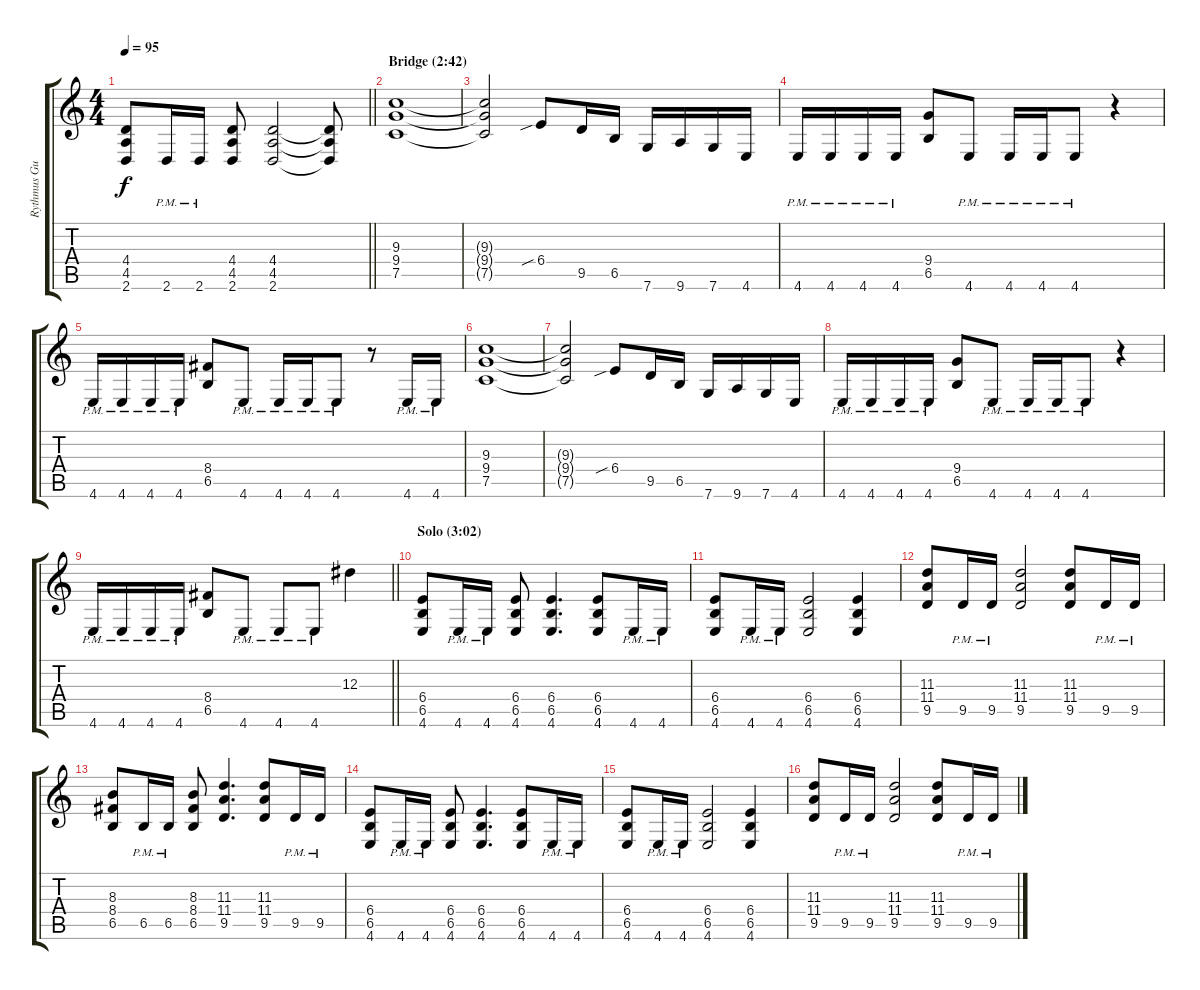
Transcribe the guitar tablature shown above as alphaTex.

\track ("Rythmus Guitar 1" "Rythmus Gu") {instrument distortionguitar}
\staff {score tabs}
\tuning (C4 G3 Eb3 Bb2 F2 C2) {hide}
\ts (4 4)
\tempo 95
\clef g2
\barLineRight lightlight
\ks c
(4.4 4.5 2.6).8{dy f} 2.6{pm}.16 2.6{pm}.16 (4.4 4.5 2.6).8 (4.4 4.5 2.6).2 (4.4{t} 4.5{t} 2.6{t}).8 |
\section ("" "Bridge (2:42)")
(9.3 9.4 7.5).1 |
(9.3{t} 9.4{t} 7.5{t}).2 6.4{sib}.8 9.5.16 6.5.16 7.6.16 9.6.16 7.6.16 4.6.16 |
4.6{pm}.16 4.6{pm}.16 4.6{pm}.16 4.6{pm}.16 (9.4 6.5).8 4.6{pm}.8 4.6{pm}.16 4.6{pm}.16 4.6{pm}.8 r.4 |
4.6{pm}.16 4.6{pm}.16 4.6{pm}.16 4.6{pm}.16 (8.4 6.5).8 4.6{pm}.8 4.6{pm}.16 4.6{pm}.16 4.6{pm}.8 r.8 4.6{pm}.16 4.6{pm}.16 |
(9.3 9.4 7.5).1 |
(9.3{t} 9.4{t} 7.5{t}).2 6.4{sib}.8 9.5.16 6.5.16 7.6.16 9.6.16 7.6.16 4.6.16{txt ""} |
4.6{pm}.16 4.6{pm}.16 4.6{pm}.16 4.6{pm}.16 (9.4 6.5).8 4.6{pm}.8 4.6{pm}.16 4.6{pm}.16 4.6{pm}.8 r.4 |
\barLineRight lightlight
4.6{pm}.16 4.6{pm}.16 4.6{pm}.16 4.6{pm}.16 (8.4 6.5).8 4.6{pm}.8 4.6{pm}.8 4.6{pm}.8 12.3.4 |
\section ("" "Solo (3:02)")
(6.4 6.5 4.6).8 4.6{pm}.16 4.6{pm}.16 (6.4 6.5 4.6).8 (6.4 6.5 4.6).4{d} (6.4 6.5 4.6).8 4.6{pm}.16 4.6{pm}.16 |
(6.4 6.5 4.6).8 4.6{pm}.16 4.6{pm}.16 (6.4 6.5 4.6).2 (6.4 6.5 4.6).4 |
(11.3 11.4 9.5).8 9.5{pm}.16 9.5{pm}.16 (11.3 11.4 9.5).2 (11.3 11.4 9.5).8 9.5{pm}.16 9.5{pm}.16 |
(8.3 8.4 6.5).8 6.5{pm}.16 6.5{pm}.16 (8.3 8.4 6.5).8 (11.3 11.4 9.5).4{d} (11.3 11.4 9.5).8 9.5{pm}.16 9.5{pm}.16 |
(6.4 6.5 4.6).8 4.6{pm}.16 4.6{pm}.16 (6.4 6.5 4.6).8 (6.4 6.5 4.6).4{d} (6.4 6.5 4.6).8 4.6{pm}.16 4.6{pm}.16 |
(6.4 6.5 4.6).8 4.6{pm}.16 4.6{pm}.16 (6.4 6.5 4.6).2 (6.4 6.5 4.6).4 |
(11.3 11.4 9.5).8 9.5{pm}.16 9.5{pm}.16 (11.3 11.4 9.5).2 (11.3 11.4 9.5).8 9.5{pm}.16 9.5{pm}.16
